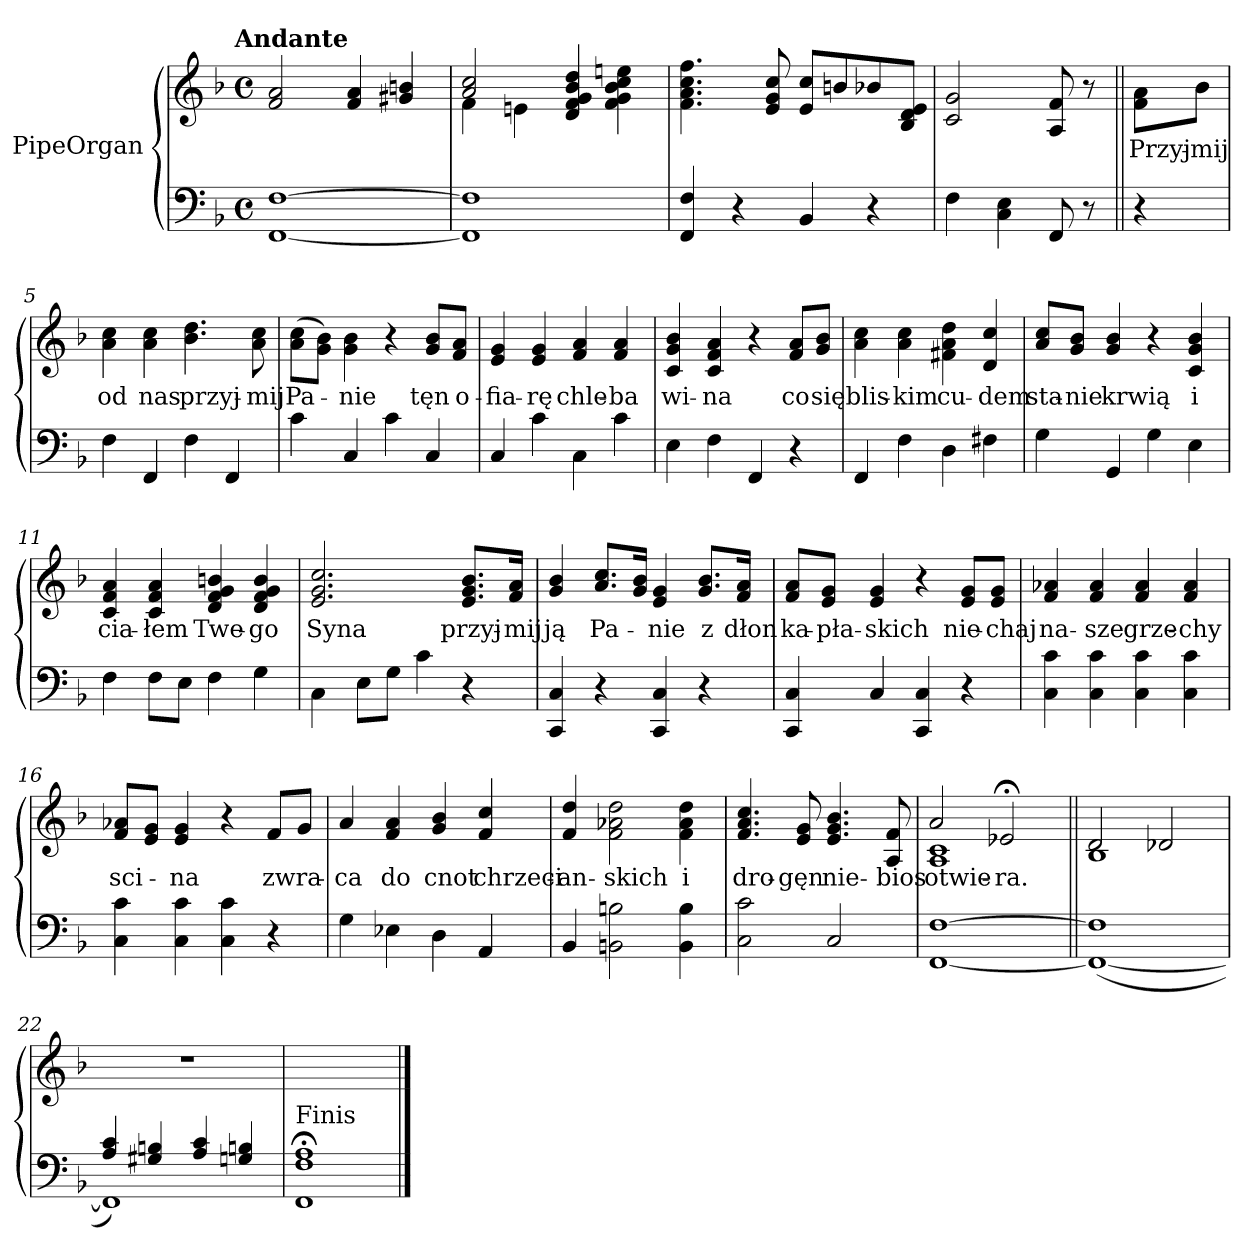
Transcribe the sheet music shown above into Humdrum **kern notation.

**kern	**kern	**text
*part1	*part1	*part1
*staff2	*staff1	*staff1
*I"PipeOrgan	*	*
*clefF4	*clefG2	*
*k[b-]	*k[b-]	*
*F:	*F:	*
!!LO:TX:omd:t=Andante
*M4/4	*M4/4	*
*met(c)	*met(c)	*
*MM72	*MM72	*
=1	=1	=1
[1FF [1F	2f/ 2a/	.
.	4f/ 4a/	.
.	4g#X/ 4bn/	.
=2	=2	=2
*	*^	*
1FF] 1F]	2a/ 2cc/	4f\	.
.	.	4en\	.
.	4d/ 4f/ 4g/ 4b-/ 4dd/	2ryy	.
.	4f\ 4g\ 4b-\ 4cc\ 4een\	.	.
*	*v	*v	*
=3	=3	=3
4FF/ 4F/	4.f\ 4.a\ 4.cc\ 4.ff\	.
4r	.	.
.	8e/ 8g/ 8cc/	.
4BB-/	8e/ 8cc/L	.
.	8bn/	.
4r	8b-X/	.
.	8B-/ 8d/ 8e/J	.
=	=	=
4F\	2c/ 2g/	.
4C\ 4E\	.	.
8FF/	8A/ 8f/	.
8r	8r	.
=4||	=4||	=4||
4r	8f\ 8a\L	Przyj-
.	8b-\J	-mij
=5	=5	=5
4F\	4a\ 4cc\	od
4FF/	4a\ 4cc\	nas
4F\	4.b-\ 4.dd\	przyj-
4FF/	.	.
.	8a\ 8cc\	-mij
=6	=6	=6
4c\	(8a\ 8cc\L	Pa-
.	8g\ 8b-\J)	.
4C/	4g\ 4b-\	-nie
4c\	4r	.
4C/	8g/ 8b-/L	tęn
.	8f/ 8a/J	o-
=7	=7	=7
4C/	4e/ 4g/	-fia-
4c\	4e/ 4g/	-rę
4C\	4f/ 4a/	chle-
4c\	4f/ 4a/	-ba
=8	=8	=8
4E\	4c/ 4g/ 4b-/	wi-
4F\	4c/ 4f/ 4a/	-na
4FF/	4r	.
4r	8f/ 8a/L	co
.	8g/ 8b-/J	się
=9	=9	=9
4FF/	4a\ 4cc\	blis-
4F\	4a\ 4cc\	-kim
4D\	4f#X\ 4a\ 4dd\	cu-
4F#X\	4d/ 4cc/	-dem
=10	=10	=10
4G\	8a/ 8cc/L	sta-
.	8g/ 8b-/J	-nie
4GG/	4g/ 4b-/	krwią
4G\	4r	.
4E\	4c/ 4g/ 4b-/	i
=11	=11	=11
4F\	4c/ 4f/ 4a/	cia-
8F\L	4c/ 4f/ 4a/	-łem
8E\J	.	.
4F\	4d/ 4f/ 4g/ 4bn/	Twe-
4G\	4d/ 4f/ 4g/ 4b/	-go
=12	=12	=12
4C\	2.e/ 2.g/ 2.cc/	Syna
8E\L	.	.
8G\J	.	.
4c\	.	.
4r	8.e/ 8.g/ 8.b-/L	przyj-
.	16f/ 16a/Jk	-mij
=13	=13	=13
4CC/ 4C/	4g/ 4b-/	ją
4r	8.a/ 8.cc/L	Pa-
.	16g/ 16b-/Jk	.
4CC/ 4C/	4e/ 4g/	-nie
4r	8.g/ 8.b-/L	z
.	16f/ 16a/Jk	dłon
=14	=14	=14
4CC/ 4C/	8f/ 8a/L	ka-
.	8e/ 8g/J	-pła-
4C/	4e/ 4g/	-skich
4CC/ 4C/	4r	.
4r	8e/ 8g/L	nie-
.	8e/ 8g/J	-chaj
=15	=15	=15
4C\ 4c\	4f/ 4a-X/	na-
4C\ 4c\	4f/ 4a-/	-sze
4C\ 4c\	4f/ 4a-/	grze-
4C\ 4c\	4f/ 4a-/	-chy
=16	=16	=16
4C\ 4c\	8f/ 8a-X/L	sci-
.	8e/ 8g/J	.
4C\ 4c\	4e/ 4g/	-na
4C\ 4c\	4r	.
4r	8f/L	zwra-
.	8g/J	.
=17	=17	=17
4G\	4a/	-ca
4E-X\	4f/ 4a/	do
4D\	4g/ 4b-/	cnot
4AA/	4f/ 4cc/	chrzeci-
=18	=18	=18
4BB-/	4f/ 4dd/	-an-
2BBn\ 2Bn\	2f\ 2a-X\ 2dd\	-skich
4BB\ 4B\	4f\ 4a-\ 4dd\	i
=19	=19	=19
2C\ 2c\	4.f/ 4.a/ 4.cc/	dro-
.	8e/ 8g/	-gęn
2C/	4.e/ 4.g/ 4.b-/	nie-
.	8A/ 8f/	-bios
=20	=20	=20
*	*^	*
[1FF [1F	2a/	1A 1c	otwie-
.	2e-X;</	.	-ra.
=21||	=21||	=21||	=21||
(>1FF_ 1F]	2d/	1B-	.
.	2d-X/	.	.
*	*v	*v	*
=22	=22	=22
*^	*	*
4A/ 4c/	1FF])	1r	.
4G#X/ 4Bn/	.	.	.
4A/ 4c/	.	.	.
4Gn/ 4Bn/	.	.	.
*v	*v	*	*
=23	=23	=23
!LO:TX:a:t=Finis	!	!
1FF;< 1F;< 1A;<	1ryy	.
==	==	==
*-	*-	*-
